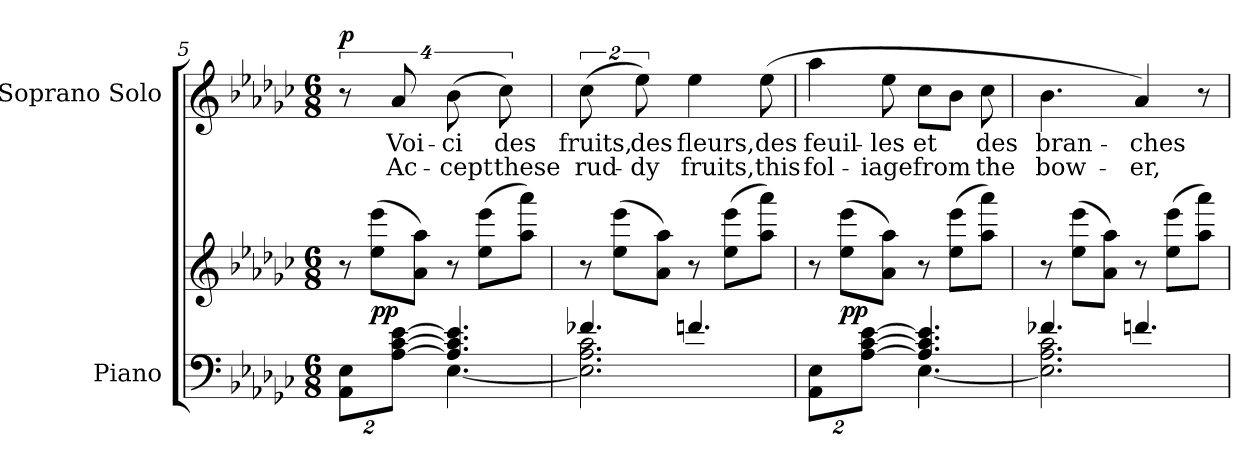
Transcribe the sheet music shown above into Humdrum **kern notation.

**kern	**kern	**dynam	**kern	**text	**text	**dynam
*part2	*part2	*part2	*part1	*part1	*part1	*part1
*staff3	*staff2	*staff2/3	*staff1	*staff1	*staff1	*staff1
*I"Piano	*	*	*I"Soprano Solo	*	*	*
*I'Pno.	*	*	*I'S. Solo	*	*	*
!!LO:PB:g=z
*clefF4	*clefG2	*	*clefG2	*	*	*
*k[b-e-a-d-g-c-]	*k[b-e-a-d-g-c-]	*	*k[b-e-a-d-g-c-]	*	*	*
*G-:	*G-:	*	*G-:	*	*	*
*M6/8	*M6/8	*	*M6/8	*	*	*
*MM120	*MM120	*	*MM120	*	*	*
*Xbrackettup	*	*	*	*	*	*
=5	=5	=5	=5	=5	=5	=5
*^	*	*	*	*	*	*
16%3AA-i\ 16%3E-iL	4.ryy	8r	.	16%3r	.	.	p
.	.	(8ee-i\ 8eee-iL	pp	.	.	.	.
!	!	!	!	!	!LO:LY:b:color=#000000	!LO:LY:b:color=#000000	!
[>16%3A-i\ [>16%3c-i [>16%3e-iJ	.	.	.	16%3a-i/	Voi-	Ac-	.
.	.	8a-i\ 8aa-iJ)	.	.	.	.	.
!	!	!	!	!	!LO:LY:b:color=#000000	!LO:LY:b:color=#000000	!
4.A-i/] 4.c-i] 4.e-i]	[<4.E-i\	8r	.	(16%3b-i\	-ci	-cept	.
.	.	(8ee-i\ 8eee-iL	.	.	.	.	.
!	!	!	!	!	!LO:LY:b:color=#000000	!LO:LY:b:color=#000000	!
.	.	.	.	16%3cc-i\)	des	these	.
.	.	8aa-i\ 8aaa-iJ)	.	.	.	.	.
=6	=6	=6	=6	=6	=6	=6	=6
!	!	!	!	!	!LO:LY:b:color=#000000	!LO:LY:b:color=#000000	!
4.f-Xi/	2.E-i\] 2.A-i 2.c-i	8r	.	(16%3cc-i\	fruits,	rud-	.
.	.	(8ee-i\ 8eee-iL	.	.	.	.	.
!	!	!	!	!	!LO:LY:b:color=#000000	!LO:LY:b:color=#000000	!
.	.	.	.	16%3ee-i\)	des	-dy	.
.	.	8a-i\ 8aa-iJ)	.	.	.	.	.
!	!	!	!	!	!LO:LY:b:color=#000000	!LO:LY:b:color=#000000	!
4.fni/	.	8r	.	4ee-i\	fleurs,	fruits,	.
.	.	(8ee-i\ 8eee-iL	.	.	.	.	.
!	!	!	!	!	!LO:LY:b:color=#000000	!LO:LY:b:color=#000000	!
.	.	8aa-i\ 8aaa-iJ)	.	(8ee-i\	des	this	.
=7	=7	=7	=7	=7	=7	=7	=7
!	!	!	!	!	!LO:LY:b:color=#000000	!LO:LY:b:color=#000000	!
16%3AA-i\ 16%3E-iL	4.ryy	8r	.	4aa-i\	feuil-	fol-	.
.	.	(8ee-i\ 8eee-iL	pp	.	.	.	.
[<16%3A-i\ [>16%3c-i [>16%3e-iJ	.	.	.	.	.	.	.
!	!	!	!	!	!LO:LY:b:color=#000000	!LO:LY:b:color=#000000	!
.	.	8a-i\ 8aa-iJ)	.	8ee-i\	-les	-iage	.
!	!	!	!	!	!LO:LY:b:color=#000000	!LO:LY:b:color=#000000	!
4.A-i/] 4.c-i] 4.e-i]	[<4.E-i\	8r	.	8cc-i\L	et	from	.
.	.	(8ee-i\ 8eee-iL	.	8b-i\J	.	.	.
!	!	!	!	!	!LO:LY:b:color=#000000	!LO:LY:b:color=#000000	!
.	.	8aa-i\ 8aaa-iJ)	.	8cc-i\	des	the	.
=8	=8	=8	=8	=8	=8	=8	=8
!	!	!	!	!	!LO:LY:b:color=#000000	!LO:LY:b:color=#000000	!
4.f-Xi/	2.E-i\] 2.A-i 2.c-i	8r	.	4.b-i\	bran-	bow-	.
.	.	(8ee-i\ 8eee-iL	.	.	.	.	.
.	.	8a-i\ 8aa-iJ)	.	.	.	.	.
!	!	!	!	!	!LO:LY:b:color=#000000	!LO:LY:b:color=#000000	!
4.fni/	.	8r	.	4a-i/)	-ches	-er,	.
.	.	(8ee-i\ 8eee-iL	.	.	.	.	.
.	.	8aa-i\ 8aaa-iJ)	.	8r	.	.	.
*v	*v	*	*	*	*	*	*
=	=	=	=	=	=	=
*-	*-	*-	*-	*-	*-	*-
